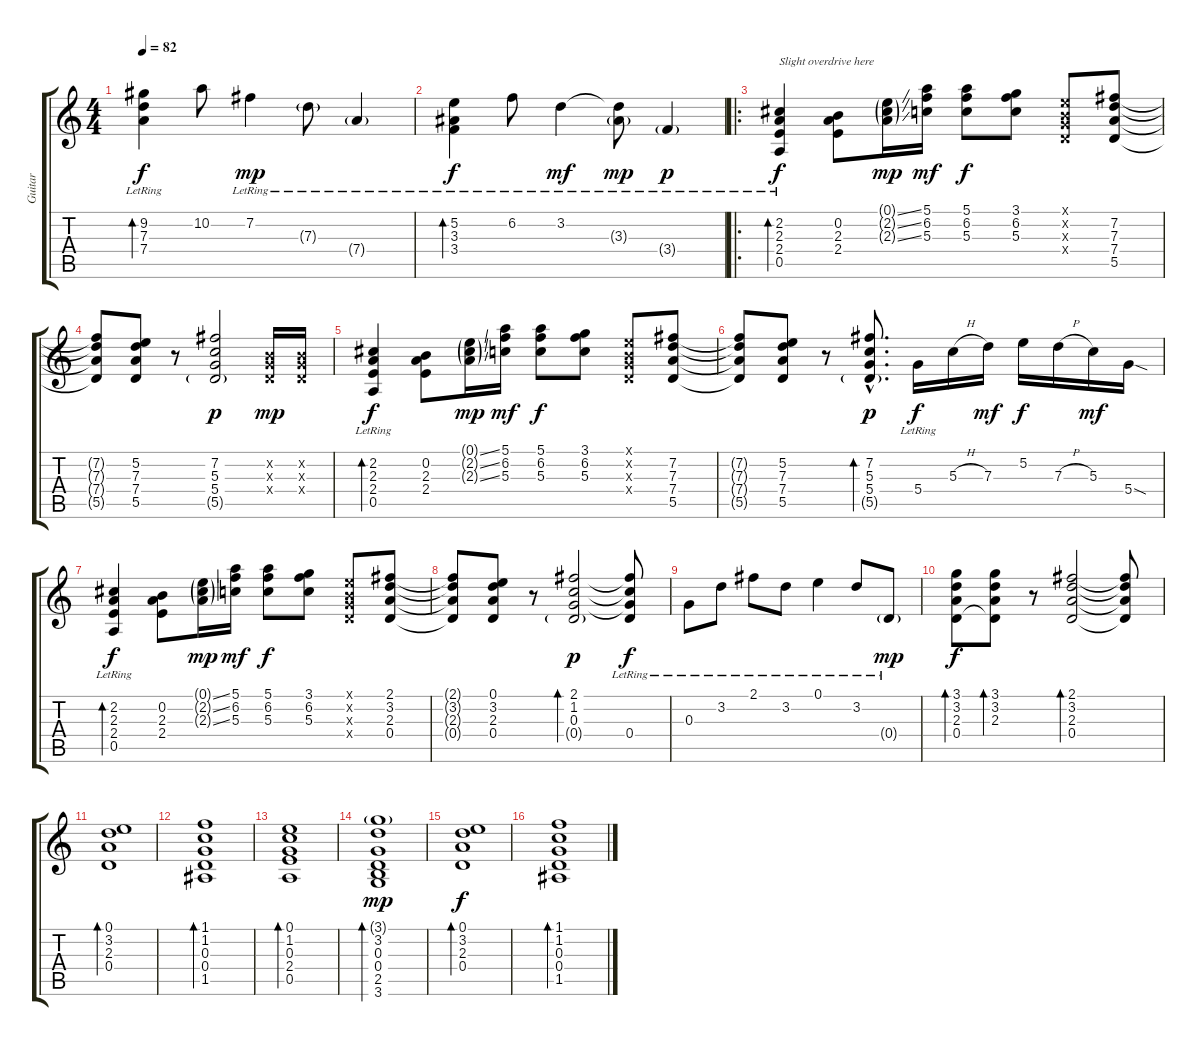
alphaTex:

\track ("Guitar" "Guitar") {instrument electricguitarjazz}
\staff {score tabs}
\tuning (E4 B3 G3 D3 A2 E2) {hide}
\ts (4 4)
\tempo 82
\clef g2
\ks c
(9.2 7.3{lr} 7.4{lr}).4{bd 120 dy f} 10.2.8 7.2{lr}.4{dy mp} 7.3{g lr}.8 7.4{g lr}.4 |
(5.2 3.3{lr} 3.4{lr}).4{bd 120 dy f} 6.2{lr}.8 3.2{lr}.4{dy mf} (3.2{t} 3.3{g lr}).8{dy mp} 3.4{g lr}.4{dy p} |
\ro
(2.2 2.3 2.4 0.5{lr}).4{bd 30 txt "Slight overdrive here" dy f instrument acousticguitarsteel} (0.2 2.3 2.4).8 (0.1{ss g} 2.2{ss g} 2.3{ss g}).16{dy mp} (5.1 6.2 5.3).16{dy mf} (5.1 6.2 5.3).8{dy f} (3.1 6.2 5.3).8 (0.1{x} 0.2{x} 0.3{x} 0.4{x}).8 (7.2 7.3 7.4 5.5).8 |
(7.2{t} 7.3{t} 7.4{t} 5.5{t}).8 (5.2 7.3 7.4 5.5).8 r.8 (7.2 5.3 5.4 5.5{g}).2{dy p} (0.2{x} 0.3{x} 0.4{x}).16{dy mp} (0.2{x} 0.3{x} 0.4{x}).16 |
(2.2 2.3 2.4 0.5{lr}).4{bd 60 dy f instrument acousticguitarsteel} (0.2 2.3 2.4).8 (0.1{ss g} 2.2{ss g} 2.3{ss g}).16{dy mp} (5.1 6.2 5.3).16{dy mf} (5.1 6.2 5.3).8{dy f} (3.1 6.2 5.3).8 (0.1{x} 0.2{x} 0.3{x} 0.4{x}).8 (7.2 7.3 7.4 5.5).8 |
(7.2{t} 7.3{t} 7.4{t} 5.5{t}).8 (5.2 7.3 7.4 5.5).8 r.8 (7.2{hac} 5.3{hac} 5.4{hac} 5.5{g hac}).8{d bd 30 dy p} 5.4{lr}.16{dy f} 5.3{h}.16 7.3.16{dy mf} 5.2.16{dy f} 7.3{h}.16 5.3.16{dy mf} 5.4{sod}.16 |
(2.2 2.3 2.4 0.5{lr}).4{bd 30 dy f instrument acousticguitarsteel} (0.2 2.3 2.4).8 (0.1{ss g} 2.2{ss g} 2.3{ss g}).16{dy mp} (5.1 6.2 5.3).16{dy mf} (5.1 6.2 5.3).8{dy f} (3.1 6.2 5.3).8 (0.1{x} 0.2{x} 0.3{x} 0.4{x}).8 (2.1 3.2 2.3 0.4).8 |
(2.1{t} 3.2{t} 2.3{t} 0.4{t}).8 (0.1 3.2 2.3 0.4).8 r.8 (2.1 1.2 0.3 0.4{g}).2{bd 60 dy p} (2.1{t} 1.2{t} 0.3{t} 0.4{lr}).8{dy f} |
0.3{lr}.8 3.2{lr}.8 2.1{lr}.8 3.2{lr}.8 0.1{lr}.4 3.2{lr}.8 0.4{g lr}.8{dy mp} |
(3.1 3.2 2.3 0.4).8{bd 60 dy f} (3.1 3.2 2.3 0.4{t}).8{bd 30} r.8 (2.1 3.2 2.3 0.4).2{bd 60} (2.1{t} 3.2{t} 2.3{t} 0.4{t}).8 |
(0.1 3.2 2.3 0.4).1{bd 30 volume 10 instrument acousticguitarsteel} |
(1.1 1.2 0.3 0.4 1.5).1{bd 30} |
(0.1 1.2 0.3 2.4 0.5).1{bd 30} |
(3.1{g} 3.2 0.3 0.4 2.5 3.6).1{bd 30 dy mp} |
(0.1 3.2 2.3 0.4).1{bd 30 dy f volume 10 instrument acousticguitarsteel} |
(1.1 1.2 0.3 0.4 1.5).1{bd 30}
